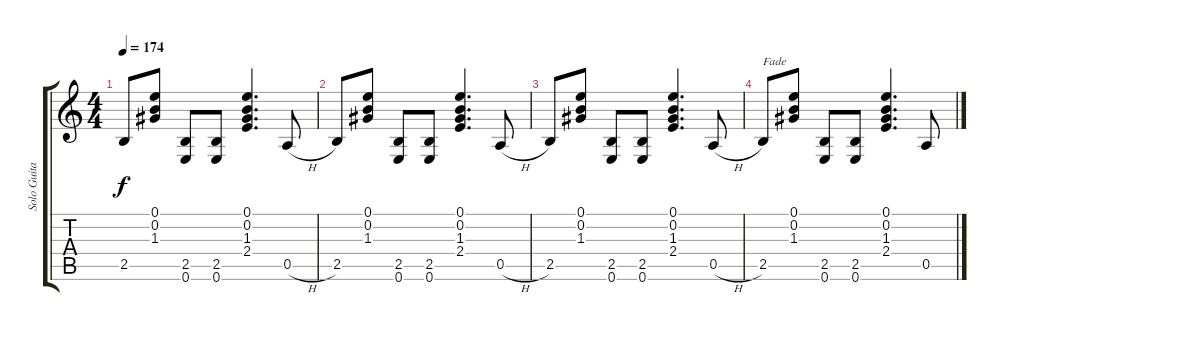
\track ("Solo Guitar" "Solo Guita") {instrument acousticguitarsteel}
\staff {score tabs}
\tuning (E4 B3 G3 D3 A2 E2) {hide}
\ts (4 4)
\tempo 174
\clef g2
\ks c
2.5.8{dy f} (0.1 0.2 1.3).8 (2.5 0.6).8 (2.5 0.6).8 (0.1 0.2 1.3 2.4).4{d} 0.5{h}.8 |
2.5.8{volume 0} (0.1 0.2 1.3).8 (2.5 0.6).8 (2.5 0.6).8 (0.1 0.2 1.3 2.4).4{d} 0.5{h}.8 |
2.5.8 (0.1 0.2 1.3).8 (2.5 0.6).8 (2.5 0.6).8 (0.1 0.2 1.3 2.4).4{d} 0.5{h}.8 |
2.5.8{txt "Fade"} (0.1 0.2 1.3).8 (2.5 0.6).8 (2.5 0.6).8 (0.1 0.2 1.3 2.4).4{d} 0.5.8
